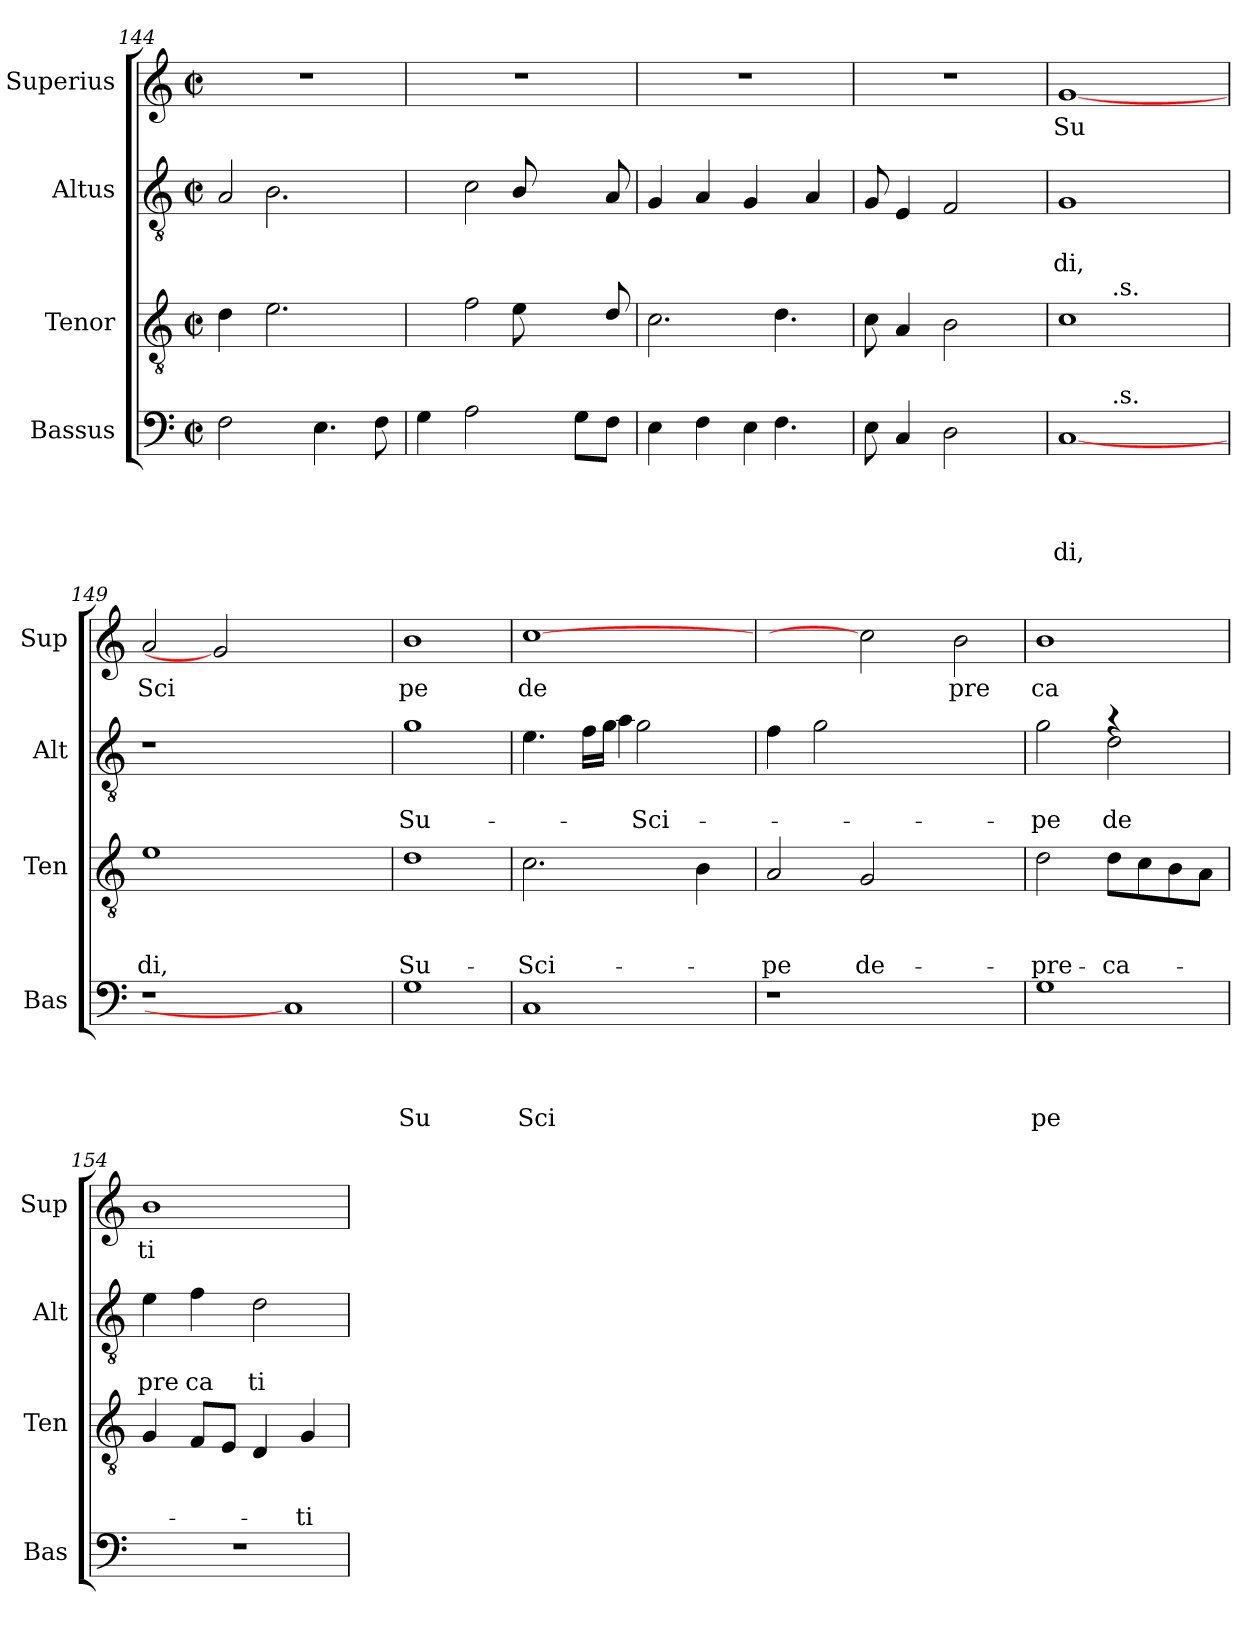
**kern	**text	**text	**text	**text	**kern	**text	**text	**text	**kern	**text	**text	**kern	**text
*part4	*part4	*part4	*part4	*part4	*part3	*part3	*part3	*part3	*part2	*part2	*part2	*part1	*part1
*staff4	*staff4	*staff4	*staff4	*staff4	*staff3	*staff3	*staff3	*staff3	*staff2	*staff2	*staff2	*staff1	*staff1
*I"Bassus	*	*	*	*	*I"Tenor	*	*	*	*I"Altus	*	*	*I"Superius	*
*I'Bas	*	*	*	*	*I'Ten	*	*	*	*I'Alt	*	*	*I'Sup	*
*clefF4	*	*	*	*	*clefGv2	*	*	*	*clefGv2	*	*	*clefG2	*
*k[]	*	*	*	*	*k[]	*	*	*	*k[]	*	*	*k[]	*
*C:	*	*	*	*	*C:	*	*	*	*C:	*	*	*C:	*
*M2/2	*	*	*	*	*M2/2	*	*	*	*M2/2	*	*	*M2/2	*
*met(c|)	*	*	*	*	*met(c|)	*	*	*	*met(c|)	*	*	*met(c|)	*
=144	=144	=144	=144	=144	=144	=144	=144	=144	=144	=144	=144	=144	=144
*	*	*	*	*	*	*	*	*	*^	*	*	*	*
2F\	.	.	.	.	4d\	.	.	.	2A/	4ryy	.	.	1r	.
.	.	.	.	.	2.e\	.	.	.	.	2.B\	.	.	.	.
4.E\	.	.	.	.	.	.	.	.	2ryy	.	.	.	.	.
8F\	.	.	.	.	.	.	.	.	.	.	.	.	.	.
=145	=145	=145	=145	=145	=145	=145	=145	=145	=145	=145	=145	=145	=145	=145
*	*	*	*	*	*^	*	*	*	*	*	*	*	*	*
4G\	.	.	.	.	4ryy	2ryy	.	.	.	4ryy	2ryy	.	.	1r	.
2A\	.	.	.	.	2f\	.	.	.	.	2c\	.	.	.	.	.
.	.	.	.	.	.	8e\	.	.	.	.	8B/	.	.	.	.
.	.	.	.	.	.	4ryy	.	.	.	.	4ryy	.	.	.	.
8G\L	.	.	.	.	4ryy	.	.	.	.	4ryy	.	.	.	.	.
8F\J	.	.	.	.	.	8d/	.	.	.	.	8A/	.	.	.	.
*	*	*	*	*	*	*	*	*	*	*v	*v	*	*	*	*
=146	=146	=146	=146	=146	=146	=146	=146	=146	=146	=146	=146	=146	=146	=146
*^	*	*	*	*	*	*	*	*	*	*	*	*	*	*
4E\	2ryy	.	.	.	.	2.c\	2ryy	.	.	.	4G/	.	.	1r	.
4F\	.	.	.	.	.	.	.	.	.	.	4A/	.	.	.	.
4E\	8ryy	.	.	.	.	.	8ryy	.	.	.	4G/	.	.	.	.
.	4.F\	.	.	.	.	.	4.d\	.	.	.	.	.	.	.	.
4ryy	.	.	.	.	.	4ryy	.	.	.	.	4A/	.	.	.	.
*v	*v	*	*	*	*	*	*	*	*	*	*	*	*	*	*
*	*	*	*	*	*v	*v	*	*	*	*	*	*	*	*
=147	=147	=147	=147	=147	=147	=147	=147	=147	=147	=147	=147	=147	=147
8E\	.	.	.	.	8c\	.	.	.	8G/	.	.	1r	.
4C/	.	.	.	.	4A/	.	.	.	4E/	.	.	.	.
2D\	.	.	.	.	2B\	.	.	.	2F/	.	.	.	.
8ryy	.	.	.	.	8ryy	.	.	.	8ryy	.	.	.	.
=148	=148	=148	=148	=148	=148	=148	=148	=148	=148	=148	=148	=148	=148
!	!	!	!	!LO:LY:b	!	!	!	!	!	!	!LO:LY:b	!	!LO:LY:b
*^	*	*	*	*	*^	*	*	*	*	*	*	*	*
[1C	6ryy	.	.	.	di,	1c	6ryy	.	.	.	1G	.	-di,	[1g	Su
.	24ryy	.	.	.	.	.	24ryy	.	.	.	.	.	.	.	.
!	!	!	!	!	!	!	!LO:TX:a:t=.s.	!	!	!	!	!	!	!	!
!	!LO:TX:a:t=.s.	!	!	!	!	!	!	!	!	!	!	!	!	!	!
.	3%2ryy	.	.	.	.	.	3%2ryy	.	.	.	.	.	.	.	.
.	12.ryy	.	.	.	.	.	12.ryy	.	.	.	.	.	.	.	.
=149	=149	=149	=149	=149	=149	=149	=149	=149	=149	=149	=149	=149	=149	=149	=149
!	!	!	!	!	!	!	!	!	!	!LO:LY:b	!	!	!	!	!LO:LY:b
*v	*v	*	*	*	*	*	*	*	*	*	*	*	*	*	*
*	*	*	*	*	*v	*v	*	*	*	*	*	*	*	*
1r	.	.	.	.	1e	.	.	-di,	1r	.	.	2a/	Sci
.	.	.	.	.	.	.	.	.	.	.	.	2g]	.
1C]	.	.	.	.	1ryy	.	.	.	1ryy	.	.	1ryy	.
=150	=150	=150	=150	=150	=150	=150	=150	=150	=150	=150	=150	=150	=150
!	!	!	!	!LO:LY:b	!	!	!	!LO:LY:b	!	!	!LO:LY:b	!	!LO:LY:b
1G	.	.	.	Su	1d	.	.	Su-	1g	.	Su-	1b	pe
=151	=151	=151	=151	=151	=151	=151	=151	=151	=151	=151	=151	=151	=151
!	!	!	!	!LO:LY:b	!	!	!	!LO:LY:b	!	!	!	!	!LO:LY:b
*	*	*	*	*	*	*	*	*	*^	*	*	*	*
1C	.	.	.	Sci	2.c\	.	.	-Sci-	4.e\	4..ryy	.	.	[1cc	de
.	.	.	.	.	.	.	.	.	16f\LL	.	.	.	.	.
.	.	.	.	.	.	.	.	.	16g\JJ	4a\	.	.	.	.
!	!	!	!	!	!	!	!	!	!	!	!	!LO:LY:b	!	!
.	.	.	.	.	.	.	.	.	2g\	.	.	-Sci-	.	.
.	.	.	.	.	.	.	.	.	.	4ryy	.	.	.	.
.	.	.	.	.	4B\	.	.	.	.	.	.	.	.	.
.	.	.	.	.	.	.	.	.	.	16ryy	.	.	.	.
=152	=152	=152	=152	=152	=152	=152	=152	=152	=152	=152	=152	=152	=152	=152
!	!	!	!	!	!	!	!	!LO:LY:b	!	!	!	!	!	!
*	*	*	*	*	*	*	*	*	*v	*v	*	*	*	*
1r	.	.	.	.	2A/	.	.	-pe	4f\	.	.	2ryy	.
.	.	.	.	.	.	.	.	.	2g\	.	.	.	.
!	!	!	!	!	!	!	!	!LO:LY:b	!	!	!	!	!
.	.	.	.	.	2G/	.	.	de-	.	.	.	2cc]	.
.	.	.	.	.	.	.	.	.	2.ryy	.	.	.	.
!	!	!	!	!	!	!	!	!	!	!	!	!	!LO:LY:b
2ryy	.	.	.	.	2ryy	.	.	.	.	.	.	2b\	pre
!!LO:LB:g=z
=153	=153	=153	=153	=153	=153	=153	=153	=153	=153	=153	=153	=153	=153
!	!	!	!	!LO:LY:b	!	!	!	!LO:LY:b	!	!	!LO:LY:b	!	!LO:LY:b
*	*	*	*	*	*	*	*	*	*^	*	*	*	*
1G	.	.	.	pe	2d\	.	.	-pre-	2g\	2ryy	.	-pe	1b	ca
!	!	!	!	!	!	!	!	!LO:LY:b	!	!	!	!LO:LY:b	!	!
.	.	.	.	.	8d\L	.	.	-ca-	4ra	2d\	.	de	.	.
.	.	.	.	.	8c\	.	.	.	.	.	.	.	.	.
.	.	.	.	.	8B\	.	.	.	4ryy	.	.	.	.	.
.	.	.	.	.	8A\J	.	.	.	.	.	.	.	.	.
*	*	*	*	*	*	*	*	*	*v	*v	*	*	*	*
=154	=154	=154	=154	=154	=154	=154	=154	=154	=154	=154	=154	=154	=154
!	!	!	!	!	!	!	!	!	!	!	!LO:LY:b	!	!LO:LY:b
1r	.	.	.	.	4G/	.	.	.	4e\	.	pre	1b	ti
!	!	!	!	!	!	!	!	!	!	!	!LO:LY:b	!	!
.	.	.	.	.	8F/L	.	.	.	4f\	.	ca	.	.
.	.	.	.	.	8E/J	.	.	.	.	.	.	.	.
!	!	!	!	!	!	!	!	!	!	!	!LO:LY:b	!	!
.	.	.	.	.	4D/	.	.	.	2d\	.	ti	.	.
!	!	!	!	!	!	!	!	!LO:LY:b	!	!	!	!	!
.	.	.	.	.	4G/	.	.	-ti-	.	.	.	.	.
=	=	=	=	=	=	=	=	=	=	=	=	=	=
*-	*-	*-	*-	*-	*-	*-	*-	*-	*-	*-	*-	*-	*-
